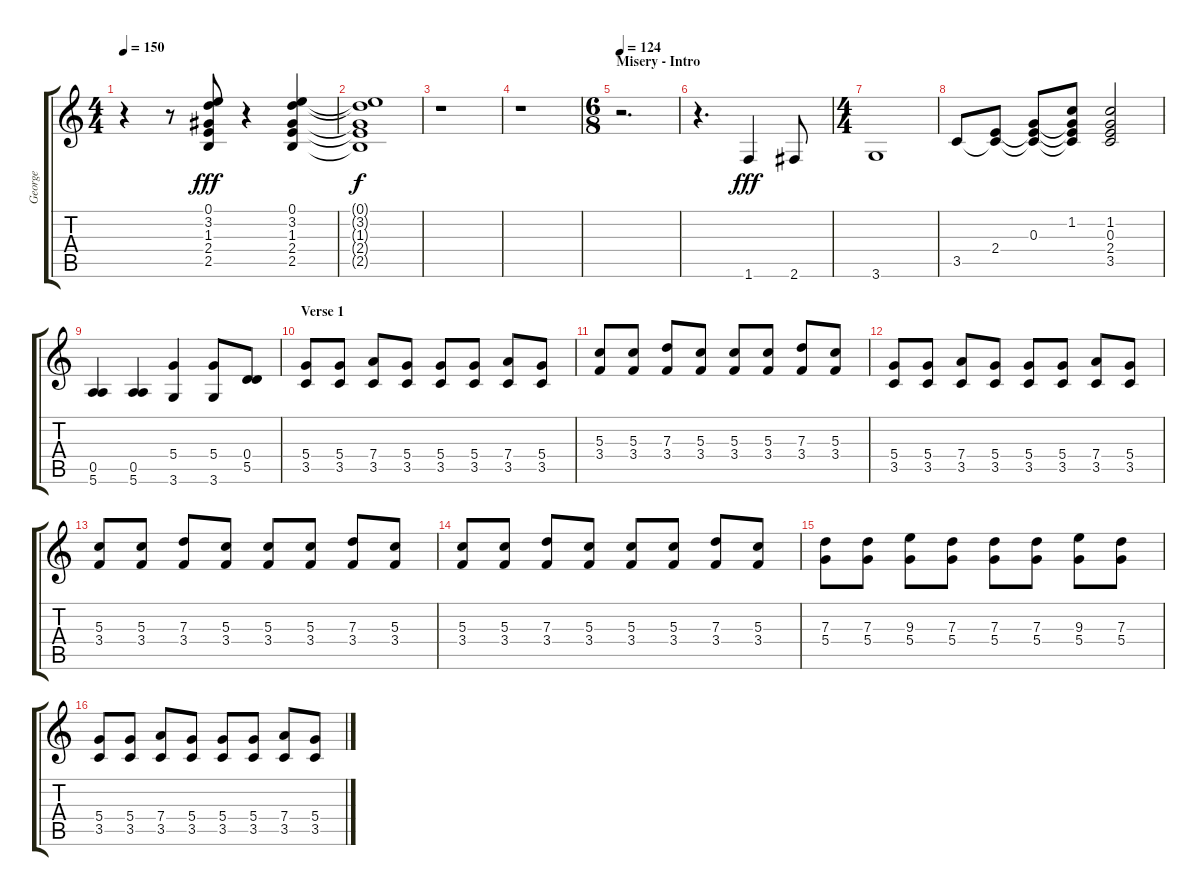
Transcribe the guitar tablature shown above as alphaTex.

\track ("George" "George") {instrument electricguitarclean}
\staff {score tabs}
\tuning (E4 B3 G3 D3 A2 E2) {hide}
\ts (4 4)
\tempo 150
\clef g2
\ks c
r.4{dy fff} r.8 (0.1 3.2 1.3 2.4 2.5).8 r.4 (0.1 3.2 1.3 2.4 2.5).4 |
(0.1{t} 3.2{t} 1.3{t} 2.4{t} 2.5{t}).1{dy f} |
r.1 |
r.1 |
\ts (6 8)
\section ("" "Misery - Intro")
\tempo 124
r.2{d} |
r.4{d} 1.6.4{dy fff volume 15 instrument electricguitarmuted} 2.6.8 |
\ts (4 4)
3.6.1 |
3.5.8 (2.4 3.5{t}).8 (0.3 2.4{t} 3.5{t}).8 (1.2 0.3{t} 2.4{t} 3.5{t}).8 (1.2 0.3 2.4 3.5).2 |
(0.5 5.6).4 (0.5 5.6).4 (5.4 3.6).4 (5.4 3.6).8 (0.4 5.5).8 |
\section ("" "Verse 1")
(5.4 3.5).8{volume 11} (5.4 3.5).8 (7.4 3.5).8 (5.4 3.5).8 (5.4 3.5).8 (5.4 3.5).8 (7.4 3.5).8 (5.4 3.5).8 |
(5.3 3.4).8 (5.3 3.4).8 (7.3 3.4).8 (5.3 3.4).8 (5.3 3.4).8 (5.3 3.4).8 (7.3 3.4).8 (5.3 3.4).8 |
(5.4 3.5).8 (5.4 3.5).8 (7.4 3.5).8 (5.4 3.5).8 (5.4 3.5).8 (5.4 3.5).8 (7.4 3.5).8 (5.4 3.5).8 |
(5.3 3.4).8 (5.3 3.4).8 (7.3 3.4).8 (5.3 3.4).8 (5.3 3.4).8 (5.3 3.4).8 (7.3 3.4).8 (5.3 3.4).8 |
(5.3 3.4).8 (5.3 3.4).8 (7.3 3.4).8 (5.3 3.4).8 (5.3 3.4).8 (5.3 3.4).8 (7.3 3.4).8 (5.3 3.4).8 |
(7.3 5.4).8 (7.3 5.4).8 (9.3 5.4).8 (7.3 5.4).8 (7.3 5.4).8 (7.3 5.4).8 (9.3 5.4).8 (7.3 5.4).8 |
(5.4 3.5).8 (5.4 3.5).8 (7.4 3.5).8 (5.4 3.5).8 (5.4 3.5).8 (5.4 3.5).8 (7.4 3.5).8 (5.4 3.5).8
